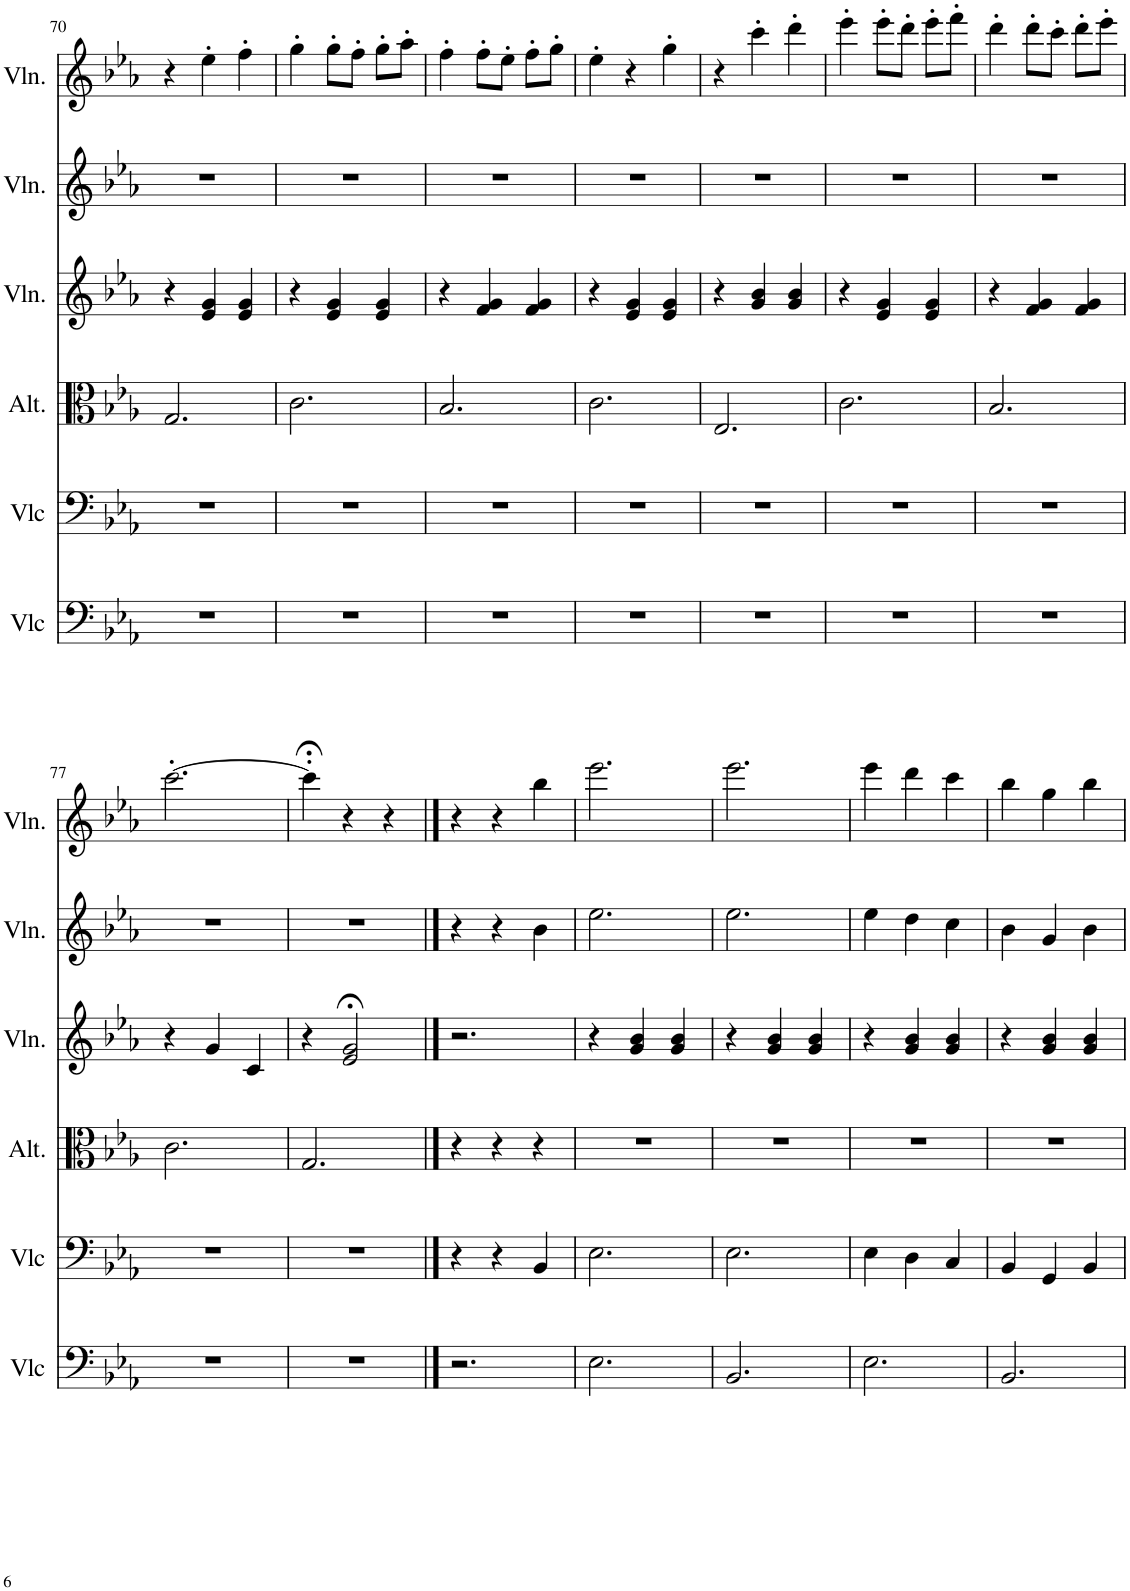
**kern	**kern	**kern	**kern	**kern	**kern
*part6	*part5	*part4	*part3	*part2	*part1
*staff6	*staff5	*staff4	*staff3	*staff2	*staff1
*I"2°       Violoncelle	*I"1°      Violoncelle soliste	*I"1°     Alto     Soliste	*I"3°/4°  Violon	*I"2°     Violon	*I"1°   Violon soliste
*I'Vlc	*I'Vlc	*I'Alt.	*I'Vln.	*I'Vln.	*I'Vln.
!!LO:PB:g=z
*clefF4	*clefF4	*clefC3	*clefG2	*clefG2	*clefG2
*k[b-e-a-]	*k[b-e-a-]	*k[b-e-a-]	*k[b-e-a-]	*k[b-e-a-]	*k[b-e-a-]
*M3/4	*M3/4	*M3/4	*M3/4	*M3/4	*M3/4
=70	=70	=70	=70	=70	=70
2.r	2.r	2.G/	4r	2.r	4r
.	.	.	4e-/ 4g/	.	4ee-'\
.	.	.	4e-/ 4g/	.	4ff'\
=71	=71	=71	=71	=71	=71
2.r	2.r	2.c\	4r	2.r	4gg'\
.	.	.	4e-/ 4g/	.	8gg'\L
.	.	.	.	.	8ff'\J
.	.	.	4e-/ 4g/	.	8gg'\L
.	.	.	.	.	8aa-'\J
=72	=72	=72	=72	=72	=72
2.r	2.r	2.B-/	4r	2.r	4ff'\
.	.	.	4f/ 4g/	.	8ff'\L
.	.	.	.	.	8ee-'\J
.	.	.	4f/ 4g/	.	8ff'\L
.	.	.	.	.	8gg'\J
=73	=73	=73	=73	=73	=73
2.r	2.r	2.c\	4r	2.r	4ee-'\
.	.	.	4e-/ 4g/	.	4r
.	.	.	4e-/ 4g/	.	4gg'\
=74	=74	=74	=74	=74	=74
2.r	2.r	2.E-/	4r	2.r	4r
.	.	.	4g/ 4b-/	.	4ccc'\
.	.	.	4g/ 4b-/	.	4ddd'\
=75	=75	=75	=75	=75	=75
2.r	2.r	2.c\	4r	2.r	4eee-'\
.	.	.	4e-/ 4g/	.	8eee-'\L
.	.	.	.	.	8ddd'\J
.	.	.	4e-/ 4g/	.	8eee-'\L
.	.	.	.	.	8fff'\J
=76	=76	=76	=76	=76	=76
2.r	2.r	2.B-/	4r	2.r	4ddd'\
.	.	.	4f/ 4g/	.	8ddd'\L
.	.	.	.	.	8ccc'\J
.	.	.	4f/ 4g/	.	8ddd'\L
.	.	.	.	.	8eee-'\J
!!LO:LB:g=z
=77	=77	=77	=77	=77	=77
2.r	2.r	2.c\	4r	2.r	[2.ccc'\
.	.	.	4g/	.	.
.	.	.	4c/	.	.
=78	=78	=78	=78	=78	=78
2.r	2.r	2.G/	4r	2.r	4ccc;<'\]
.	.	.	2e-/;< 2g/;<	.	4r
.	.	.	.	.	4r
==79	==79	==79	==79	==79	==79
2.r	4r	4r	2.r	4r	4r
.	4r	4r	.	4r	4r
.	4BB-/	4r	.	4b-\	4bb-\
=80	=80	=80	=80	=80	=80
2.E-\	2.E-\	2.r	4r	2.ee-\	2.eee-\
.	.	.	4g/ 4b-/	.	.
.	.	.	4g/ 4b-/	.	.
=81	=81	=81	=81	=81	=81
2.BB-/	2.E-\	2.r	4r	2.ee-\	2.eee-\
.	.	.	4g/ 4b-/	.	.
.	.	.	4g/ 4b-/	.	.
=82	=82	=82	=82	=82	=82
2.E-\	4E-\	2.r	4r	4ee-\	4eee-\
.	4D\	.	4g/ 4b-/	4dd\	4ddd\
.	4C/	.	4g/ 4b-/	4cc\	4ccc\
=83	=83	=83	=83	=83	=83
2.BB-/	4BB-/	2.r	4r	4b-\	4bb-\
.	4GG/	.	4g/ 4b-/	4g/	4gg\
.	4BB-/	.	4g/ 4b-/	4b-\	4bb-\
=	=	=	=	=	=
*-	*-	*-	*-	*-	*-
